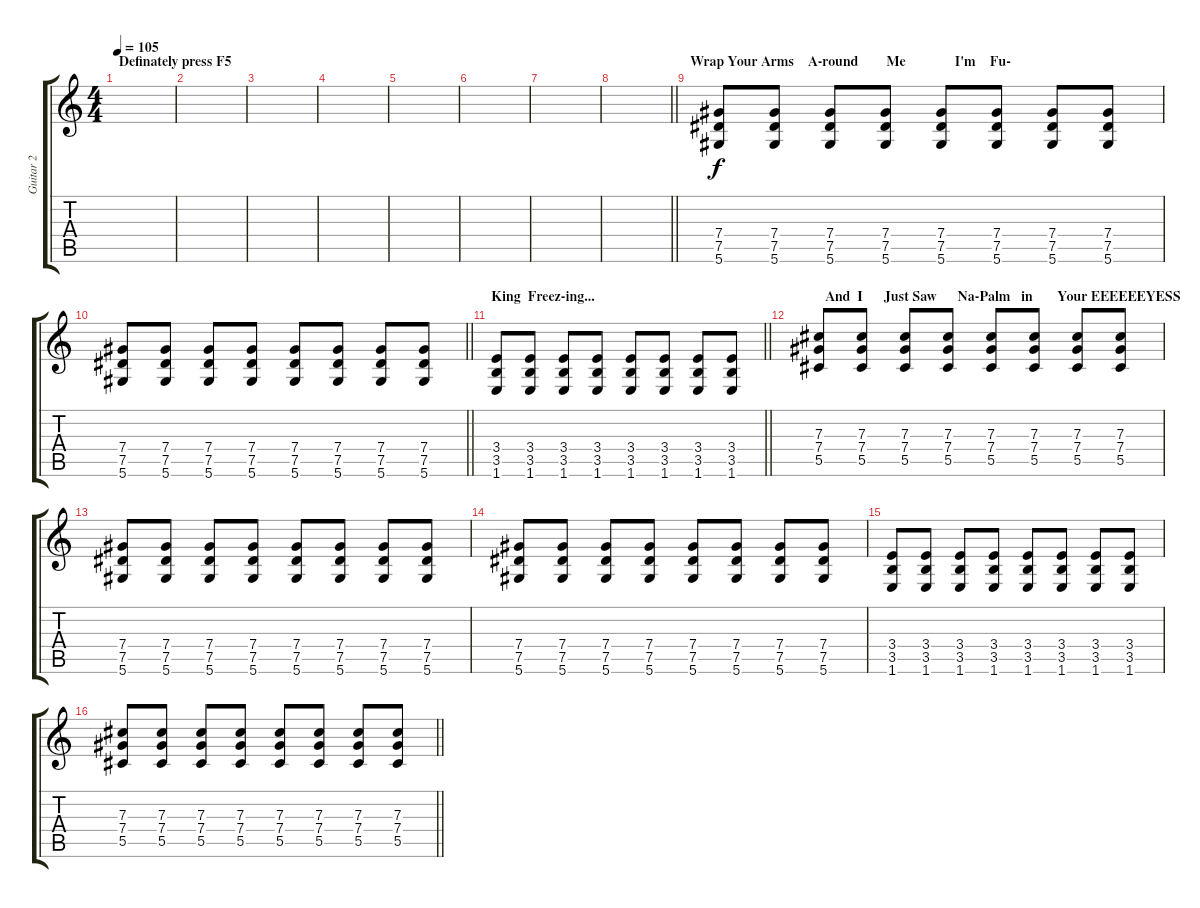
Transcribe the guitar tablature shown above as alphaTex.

\track ("Guitar 2" "Guitar 2") {instrument distortionguitar}
\staff {score tabs}
\tuning (Eb4 Bb3 Gb3 Db3 Ab2 Eb2) {hide}
\ts (4 4)
\section ("" "Definately press F5")
\tempo 105
\clef g2
\ks c
|
|
|
|
|
|
|
\barLineRight lightlight
|
\section ("" "Wrap Your Arms    A-round        Me              I'm    Fu-")
(7.4 7.5 5.6).8 (7.4 7.5 5.6).8 (7.4 7.5 5.6).8 (7.4 7.5 5.6).8 (7.4 7.5 5.6).8 (7.4 7.5 5.6).8 (7.4 7.5 5.6).8 (7.4 7.5 5.6).8 |
\barLineRight lightlight
(7.4 7.5 5.6).8 (7.4 7.5 5.6).8 (7.4 7.5 5.6).8 (7.4 7.5 5.6).8 (7.4 7.5 5.6).8 (7.4 7.5 5.6).8 (7.4 7.5 5.6).8 (7.4 7.5 5.6).8 |
\section ("" "King  Freez-ing...")
\barLineRight lightlight
(3.4 3.5 1.6).8 (3.4 3.5 1.6).8 (3.4 3.5 1.6).8 (3.4 3.5 1.6).8 (3.4 3.5 1.6).8 (3.4 3.5 1.6).8 (3.4 3.5 1.6).8 (3.4 3.5 1.6).8 |
\section ("" "          And  I      Just Saw      Na-Palm   in       Your EEEEEEYESS")
(7.3 7.4 5.5).8 (7.3 7.4 5.5).8 (7.3 7.4 5.5).8 (7.3 7.4 5.5).8 (7.3 7.4 5.5).8 (7.3 7.4 5.5).8 (7.3 7.4 5.5).8 (7.3 7.4 5.5).8 |
(7.4 7.5 5.6).8 (7.4 7.5 5.6).8 (7.4 7.5 5.6).8 (7.4 7.5 5.6).8 (7.4 7.5 5.6).8 (7.4 7.5 5.6).8 (7.4 7.5 5.6).8 (7.4 7.5 5.6).8 |
(7.4 7.5 5.6).8 (7.4 7.5 5.6).8 (7.4 7.5 5.6).8 (7.4 7.5 5.6).8 (7.4 7.5 5.6).8 (7.4 7.5 5.6).8 (7.4 7.5 5.6).8 (7.4 7.5 5.6).8 |
(3.4 3.5 1.6).8 (3.4 3.5 1.6).8 (3.4 3.5 1.6).8 (3.4 3.5 1.6).8 (3.4 3.5 1.6).8 (3.4 3.5 1.6).8 (3.4 3.5 1.6).8 (3.4 3.5 1.6).8 |
\barLineRight lightlight
(7.3 7.4 5.5).8 (7.3 7.4 5.5).8 (7.3 7.4 5.5).8 (7.3 7.4 5.5).8 (7.3 7.4 5.5).8 (7.3 7.4 5.5).8 (7.3 7.4 5.5).8 (7.3 7.4 5.5).8
